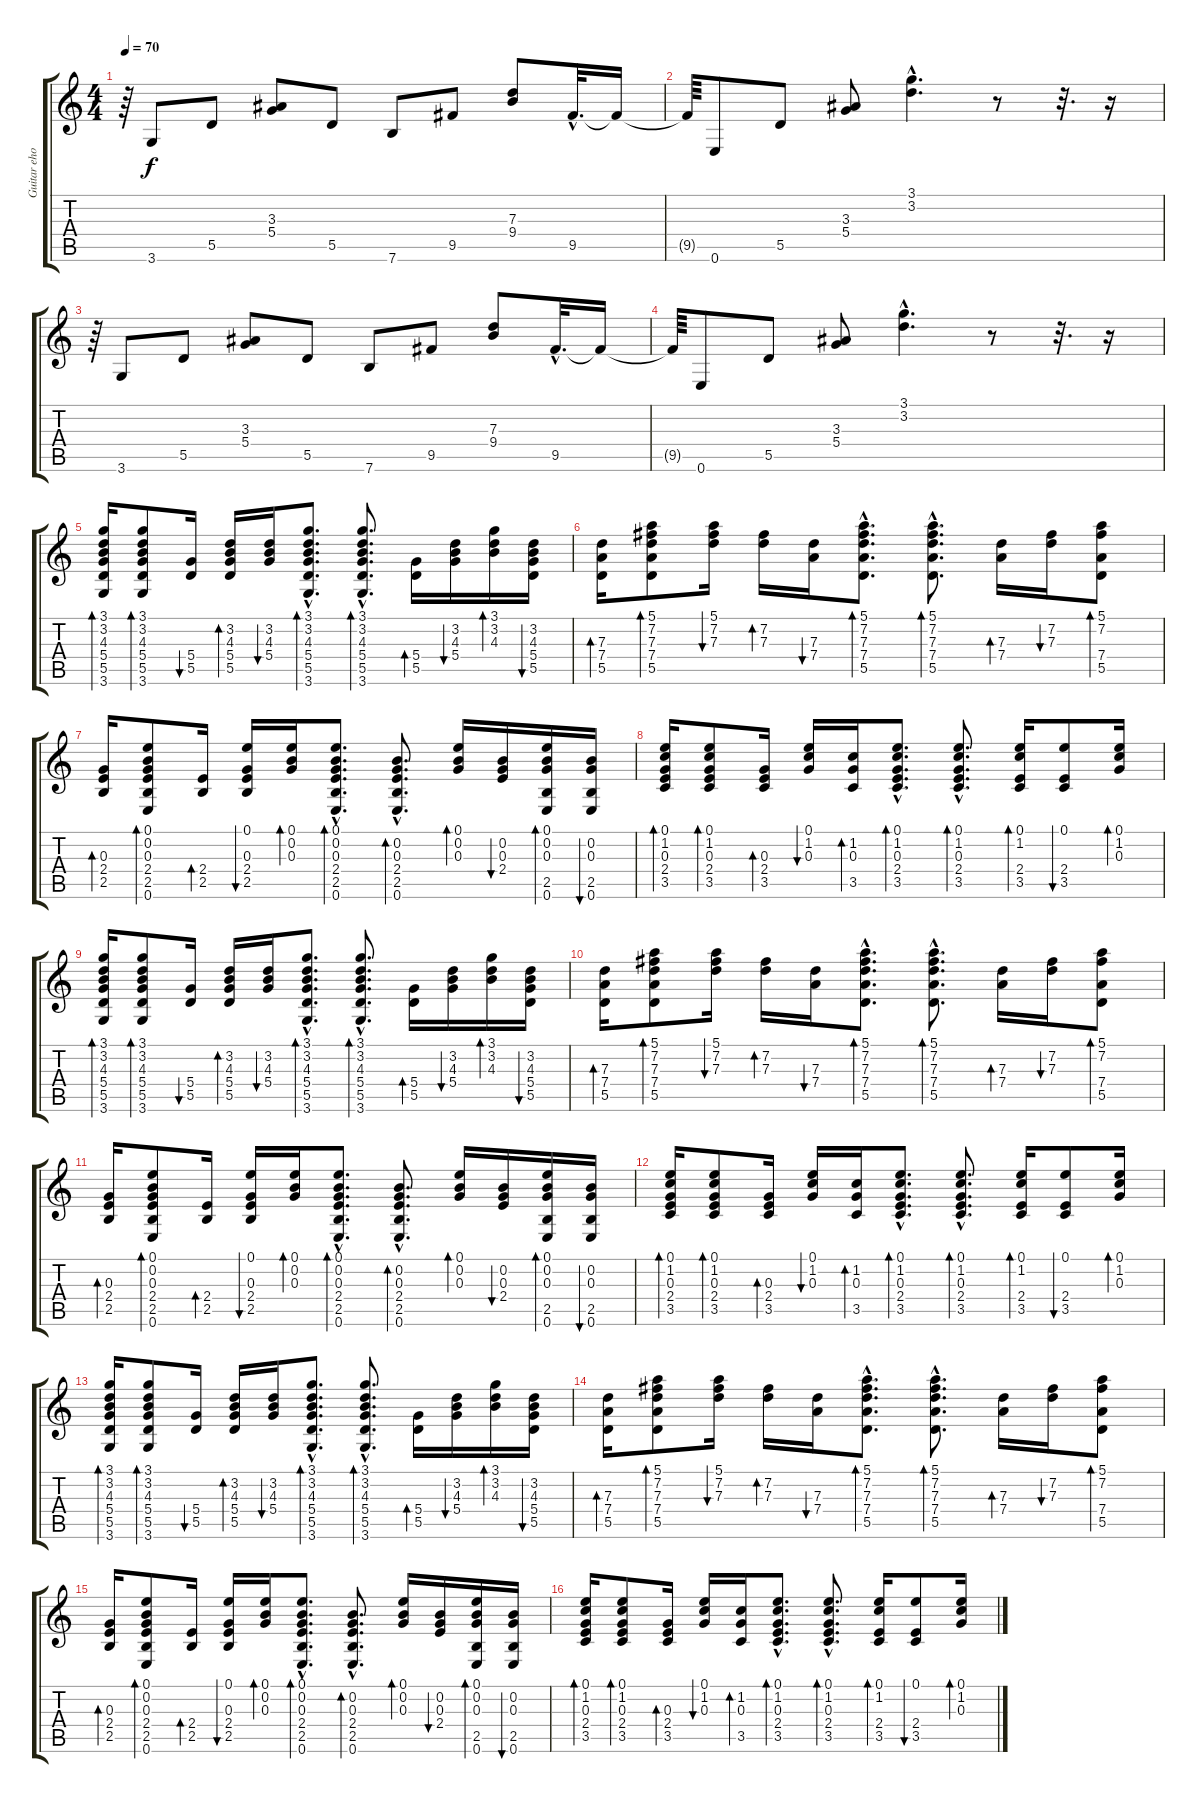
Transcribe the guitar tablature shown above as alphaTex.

\track ("Guitar eho" "Guitar eho") {instrument acousticguitarsteel}
\staff {score tabs}
\tuning (E4 B3 G3 D3 A2 E2) {hide}
\ts (4 4)
\tempo 70
\clef g2
\ks c
r.64{dy f} 3.6.8 5.5.8 (3.3 5.4).8 5.5.8 7.6.8 9.5.8 (7.3 9.4).8 9.5{hac}.32{d} 9.5{t}.16 |
9.5{t}.64 0.6.8 5.5.8 (3.3 5.4).8 (3.1{hac} 3.2{hac}).4{d} r.8 r.32{d} r.16 |
r.64 3.6.8 5.5.8 (3.3 5.4).8 5.5.8 7.6.8 9.5.8 (7.3 9.4).8 9.5{hac}.32{d} 9.5{t}.16 |
9.5{t}.64 0.6.8 5.5.8 (3.3 5.4).8 (3.1{hac} 3.2{hac}).4{d} r.8 r.32{d} r.16{balance 13} |
(3.1 3.2 4.3 5.4 5.5 3.6).16{bd 30} (3.1 3.2 4.3 5.4 5.5 3.6).8{bd 30} (5.4 5.5).16{bu 30} (3.2 4.3 5.4 5.5).16{bd 30} (3.2 4.3 5.4).16{bu 30} (3.1{hac} 3.2{hac} 4.3{hac} 5.4{hac} 5.5{hac} 3.6{hac}).8{d bd 30} (3.1{hac} 3.2{hac} 4.3{hac} 5.4{hac} 5.5{hac} 3.6{hac}).8{d bd 30} (5.4 5.5).16{bd 30} (3.2 4.3 5.4).16{bu 30} (3.1 3.2 4.3).16{bd 30} (3.2 4.3 5.4 5.5).16{bu 30} |
(7.3 7.4 5.5).16{bd 30} (5.1 7.2 7.3 7.4 5.5).8{bd 30} (5.1 7.2 7.3).16{bu 30} (7.2 7.3).16{bd 30} (7.3 7.4).16{bu 30} (5.1{hac} 7.2{hac} 7.3{hac} 7.4{hac} 5.5{hac}).8{d bd 30} (5.1{hac} 7.2{hac} 7.3{hac} 7.4{hac} 5.5{hac}).8{d bd 30} (7.3 7.4).16{bd 30} (7.2 7.3).16{bu 30} (5.1 7.2 7.4 5.5).8{bd 30} |
(0.3 2.4 2.5).16{bd 30} (0.1 0.2 0.3 2.4 2.5 0.6).8{bd 30} (2.4 2.5).16{bd 30} (0.1 0.3 2.4 2.5).16{bu 30} (0.1 0.2 0.3).16{bd 30} (0.1{hac} 0.2{hac} 0.3{hac} 2.4{hac} 2.5{hac} 0.6{hac}).8{d bd 30} (0.2{hac} 0.3{hac} 2.4{hac} 2.5{hac} 0.6{hac}).8{d bd 30} (0.1 0.2 0.3).16{bd 30} (0.2 0.3 2.4).16{bu 30} (0.1 0.2 0.3 2.5 0.6).16{bd 30} (0.2 0.3 2.5 0.6).16{bu 30} |
(0.1 1.2 0.3 2.4 3.5).16{bd 30} (0.1 1.2 0.3 2.4 3.5).8{bd 30} (0.3 2.4 3.5).16{bd 30} (0.1 1.2 0.3).16{bu 30} (1.2 0.3 3.5).16{bd 30} (0.1{hac} 1.2{hac} 0.3{hac} 2.4{hac} 3.5{hac}).8{d bd 30} (0.1{hac} 1.2{hac} 0.3{hac} 2.4{hac} 3.5{hac}).8{d bd 30} (0.1 1.2 2.4 3.5).16{bd 30} (0.1 2.4 3.5).8{bu 30} (0.1 1.2 0.3).16{bd 30} |
(3.1 3.2 4.3 5.4 5.5 3.6).16{bd 30} (3.1 3.2 4.3 5.4 5.5 3.6).8{bd 30} (5.4 5.5).16{bu 30} (3.2 4.3 5.4 5.5).16{bd 30} (3.2 4.3 5.4).16{bu 30} (3.1{hac} 3.2{hac} 4.3{hac} 5.4{hac} 5.5{hac} 3.6{hac}).8{d bd 30} (3.1{hac} 3.2{hac} 4.3{hac} 5.4{hac} 5.5{hac} 3.6{hac}).8{d bd 30} (5.4 5.5).16{bd 30} (3.2 4.3 5.4).16{bu 30} (3.1 3.2 4.3).16{bd 30} (3.2 4.3 5.4 5.5).16{bu 30} |
(7.3 7.4 5.5).16{bd 30} (5.1 7.2 7.3 7.4 5.5).8{bd 30} (5.1 7.2 7.3).16{bu 30} (7.2 7.3).16{bd 30} (7.3 7.4).16{bu 30} (5.1{hac} 7.2{hac} 7.3{hac} 7.4{hac} 5.5{hac}).8{d bd 30} (5.1{hac} 7.2{hac} 7.3{hac} 7.4{hac} 5.5{hac}).8{d bd 30} (7.3 7.4).16{bd 30} (7.2 7.3).16{bu 30} (5.1 7.2 7.4 5.5).8{bd 30} |
(0.3 2.4 2.5).16{bd 30} (0.1 0.2 0.3 2.4 2.5 0.6).8{bd 30} (2.4 2.5).16{bd 30} (0.1 0.3 2.4 2.5).16{bu 30} (0.1 0.2 0.3).16{bd 30} (0.1{hac} 0.2{hac} 0.3{hac} 2.4{hac} 2.5{hac} 0.6{hac}).8{d bd 30} (0.2{hac} 0.3{hac} 2.4{hac} 2.5{hac} 0.6{hac}).8{d bd 30} (0.1 0.2 0.3).16{bd 30} (0.2 0.3 2.4).16{bu 30} (0.1 0.2 0.3 2.5 0.6).16{bd 30} (0.2 0.3 2.5 0.6).16{bu 30} |
(0.1 1.2 0.3 2.4 3.5).16{bd 30} (0.1 1.2 0.3 2.4 3.5).8{bd 30} (0.3 2.4 3.5).16{bd 30} (0.1 1.2 0.3).16{bu 30} (1.2 0.3 3.5).16{bd 30} (0.1{hac} 1.2{hac} 0.3{hac} 2.4{hac} 3.5{hac}).8{d bd 30} (0.1{hac} 1.2{hac} 0.3{hac} 2.4{hac} 3.5{hac}).8{d bd 30} (0.1 1.2 2.4 3.5).16{bd 30} (0.1 2.4 3.5).8{bu 30} (0.1 1.2 0.3).16{bd 30} |
(3.1 3.2 4.3 5.4 5.5 3.6).16{bd 30} (3.1 3.2 4.3 5.4 5.5 3.6).8{bd 30} (5.4 5.5).16{bu 30} (3.2 4.3 5.4 5.5).16{bd 30} (3.2 4.3 5.4).16{bu 30} (3.1{hac} 3.2{hac} 4.3{hac} 5.4{hac} 5.5{hac} 3.6{hac}).8{d bd 30} (3.1{hac} 3.2{hac} 4.3{hac} 5.4{hac} 5.5{hac} 3.6{hac}).8{d bd 30} (5.4 5.5).16{bd 30} (3.2 4.3 5.4).16{bu 30} (3.1 3.2 4.3).16{bd 30} (3.2 4.3 5.4 5.5).16{bu 30} |
(7.3 7.4 5.5).16{bd 30} (5.1 7.2 7.3 7.4 5.5).8{bd 30} (5.1 7.2 7.3).16{bu 30} (7.2 7.3).16{bd 30} (7.3 7.4).16{bu 30} (5.1{hac} 7.2{hac} 7.3{hac} 7.4{hac} 5.5{hac}).8{d bd 30} (5.1{hac} 7.2{hac} 7.3{hac} 7.4{hac} 5.5{hac}).8{d bd 30} (7.3 7.4).16{bd 30} (7.2 7.3).16{bu 30} (5.1 7.2 7.4 5.5).8{bd 30} |
(0.3 2.4 2.5).16{bd 30} (0.1 0.2 0.3 2.4 2.5 0.6).8{bd 30} (2.4 2.5).16{bd 30} (0.1 0.3 2.4 2.5).16{bu 30} (0.1 0.2 0.3).16{bd 30} (0.1{hac} 0.2{hac} 0.3{hac} 2.4{hac} 2.5{hac} 0.6{hac}).8{d bd 30} (0.2{hac} 0.3{hac} 2.4{hac} 2.5{hac} 0.6{hac}).8{d bd 30} (0.1 0.2 0.3).16{bd 30} (0.2 0.3 2.4).16{bu 30} (0.1 0.2 0.3 2.5 0.6).16{bd 30} (0.2 0.3 2.5 0.6).16{bu 30} |
(0.1 1.2 0.3 2.4 3.5).16{bd 30} (0.1 1.2 0.3 2.4 3.5).8{bd 30} (0.3 2.4 3.5).16{bd 30} (0.1 1.2 0.3).16{bu 30} (1.2 0.3 3.5).16{bd 30} (0.1{hac} 1.2{hac} 0.3{hac} 2.4{hac} 3.5{hac}).8{d bd 30} (0.1{hac} 1.2{hac} 0.3{hac} 2.4{hac} 3.5{hac}).8{d bd 30} (0.1 1.2 2.4 3.5).16{bd 30} (0.1 2.4 3.5).8{bu 30} (0.1 1.2 0.3).16{bd 30}
